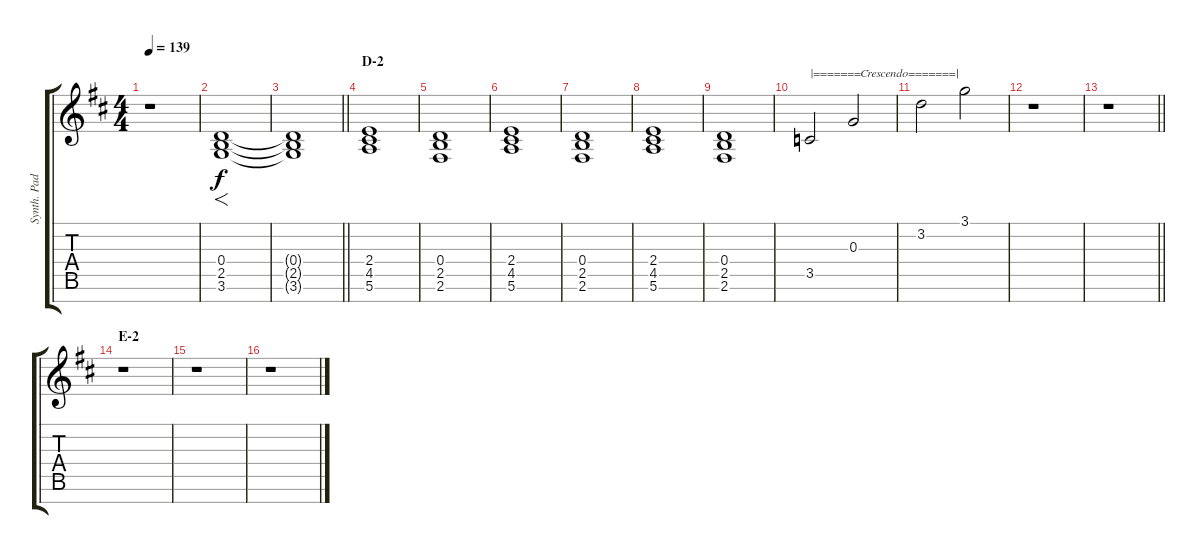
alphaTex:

\track ("Synth. Pad I" "Synth. Pad") {instrument pad2warm}
\staff {score tabs}
\tuning (E5 B4 G4 D4 A3 E3 B2) {hide}
\ts (4 4)
\tempo 139
\clef g2
\ks d
r.1{dy f} |
(0.4 2.5 3.6).1{f} |
\barLineRight lightlight
(0.4{t} 2.5{t} 3.6{t}).1 |
\section ("" "D-2")
(2.4 4.5 5.6).1 |
(0.4 2.5 2.6).1 |
(2.4 4.5 5.6).1 |
(0.4 2.5 2.6).1 |
(2.4 4.5 5.6).1 |
(0.4 2.5 2.6).1 |
3.5.2{txt "|=======Crescendo=======|"} 0.3.2 |
3.2.2 3.1.2 |
r.1 |
\barLineRight lightlight
r.1 |
\section ("" "E-2")
r.1 |
r.1 |
r.1
